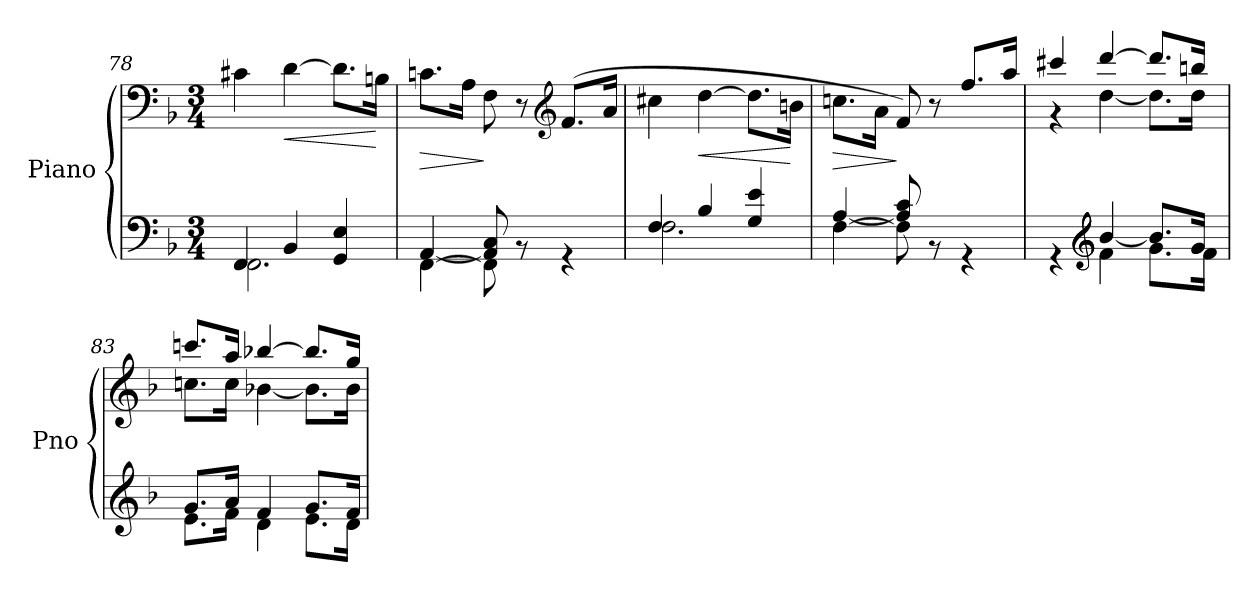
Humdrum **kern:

**kern	**kern	**dynam
*part1	*part1	*part1
*staff2	*staff1	*staff1/2
*I"Piano	*	*
*I'Pno	*	*
*clefF4	*clefF4	*
*k[b-]	*k[b-]	*
*M3/4	*M3/4	*
=78	=78	=78
*^	*	*
*	*^	*	*
2.ryy	4FF/	2.FF\	4c#X\	.
!	!	!	!	!LO:HP:b
.	4BB-/	.	[4d\	<
.	4GG/ 4E/	.	8.d\L]	.
.	.	.	16Bn\Jk	[
=79	=79	=79	=79	=79
!	!	!	!	!LO:HP:b
2.ryy	[4AA/	[4FF\	8.cn\L	>
.	.	.	16A\Jk	.
.	8AA/] 8C/	8FF\]	8F\	]
.	8r	4.ryy	8r	.
*	*	*	*clefG2	*
.	4r	.	(>8.f/L	.
.	.	.	16a/Jk	.
!!LO:PB:g=z
=80	=80	=80	=80	=80
2.ryy	4F/	2.F\	4cc#X\	.
!	!	!	!	!LO:HP:b
.	4B-/	.	[4dd\	<
.	4G/ 4e/	.	8.dd\L]	.
.	.	.	16bn\Jk	[
=81	=81	=81	=81	=81
!	!	!	!	!LO:HP:b
2.ryy	[4A/	[4F\	8.ccn\L	>
.	.	.	16a\Jk	.
.	8A/] 8c/	8F\]	8f/)	]
.	8r	4.ryy	8r	.
.	4r	.	8.ff/L	.
.	.	.	16aa/Jk	.
=82	=82	=82	=82	=82
*	*	*	*^	*
!	!	!	!	!	!LO:DY:b
2.ryy	4r	4ryy	4ccc#X/	4r	other-dynamics
*clefG2	*	*	*	*	*
.	[4b-/	4f\	[4ddd/	[4dd\	.
.	8.b-/L]	8.g\L	8.ddd/L]	8.dd\L]	.
.	16g/Jk	16f\Jk	16bbn/Jk	16dd\Jk	.
=83	=83	=83	=83	=83	=83
2.ryy	8.g/L	8.e\L	8.cccn/L	8.ccn\L	.
.	16a/Jk	16f\Jk	16aa/Jk	16cc\Jk	.
.	4f/	4d\	[4bb-X/	[4b-X\	.
.	8.g/L	8.e\L	8.bb-/L]	8.b-\L]	.
.	16f/Jk	16d\Jk	16gg/Jk	16b-\Jk	.
*v	*v	*v	*	*	*
*	*v	*v	*
=	=	=
*-	*-	*-
